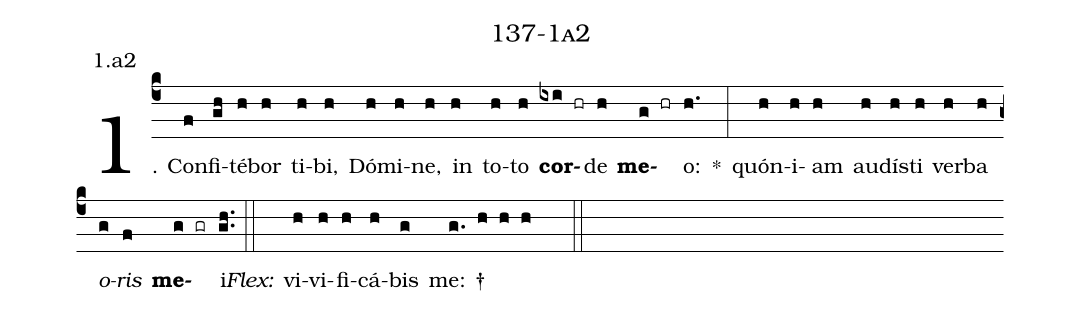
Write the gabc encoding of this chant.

name: 137-1a2;
annotation: 1.a2;
%%
(c4)1. Con(f)fi(gh)té(h)bor(h) ti(h)bi,(h) Dó(h)mi(h)ne,(h) in(h) to(h)to(h) <b>cor</b>(ixi hr)de(h) <b>me</b>(g hr)o:(h.) *(:) quón(h)i(h)am(h) au(h)dís(h)ti(h) ver(h)ba(h) <i>o</i>(g)<i>ris</i>(f) <b>me</b>(g gr)i.(gh..) (::)
<i>Flex:</i>()  vi(h)vi(h)fi(h)cá(h)bis(g) me: †(g. h h h  ::)
